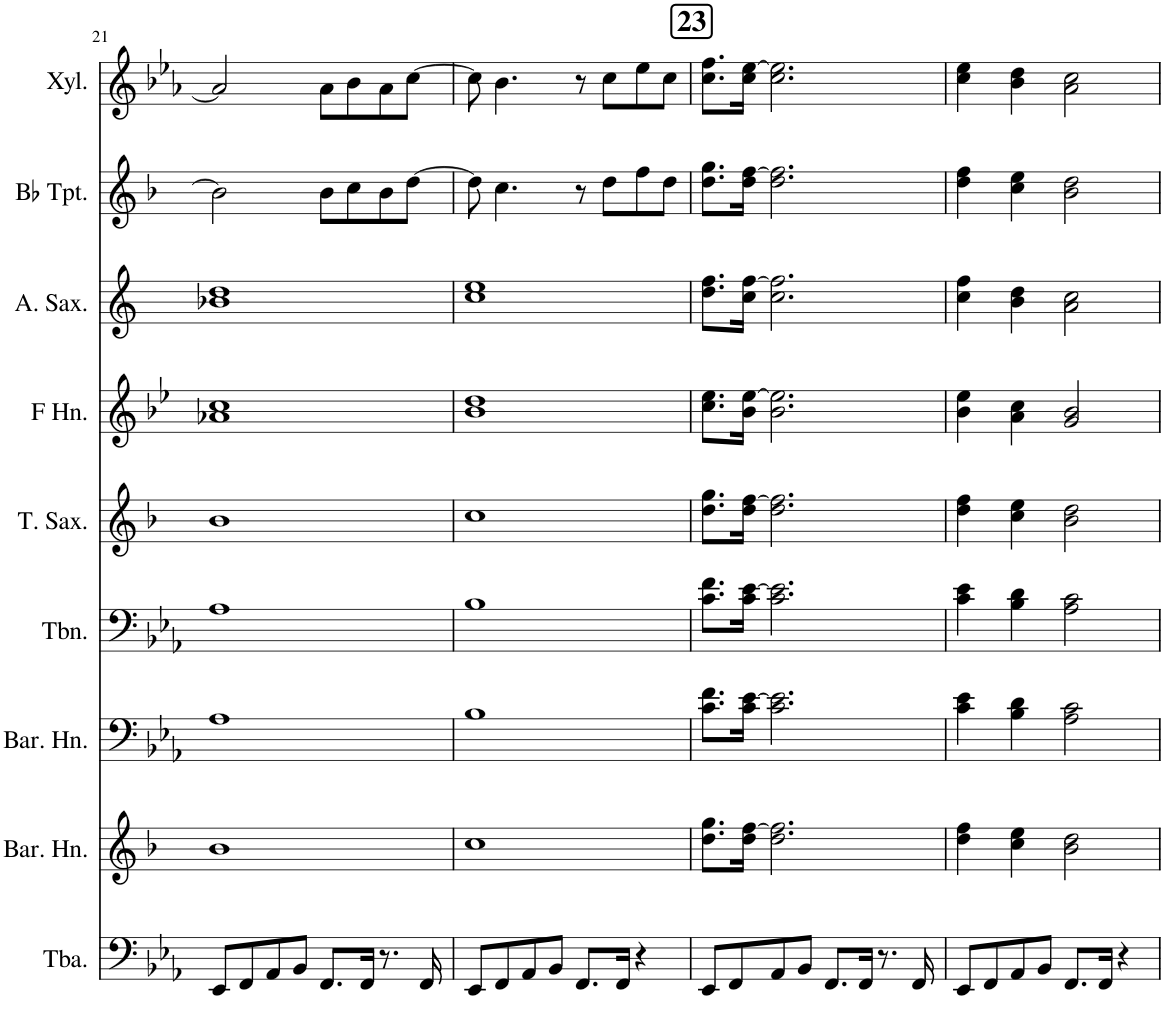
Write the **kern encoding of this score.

**kern	**kern	**kern	**kern	**kern	**kern	**kern	**kern	**kern
*part9	*part8	*part7	*part6	*part5	*part4	*part3	*part2	*part1
*staff9	*staff8	*staff7	*staff6	*staff5	*staff4	*staff3	*staff2	*staff1
*I"Tuba	*I"Baritone Horn	*I"Baritone Horn	*I"Trombone	*I"Tenor Saxophone	*I"Horn in F	*I"Alto Saxophone	*I"Bb Trumpet	*I"Xylophone
*I'Tba.	*I'Bar. Hn.	*I'Bar. Hn.	*I'Tbn.	*I'T. Sax.	*	*I'A. Sax.	*I'Bb Tpt.	*I'Xyl.
!!LO:PB:g=z
*clefF4	*clefG2	*clefF4	*clefF4	*clefG2	*clefG2	*clefG2	*clefG2	*clefG2
*	*Trd8c14	*Trd4c7	*	*Trd8c14	*Trd4c7	*Trd5c9	*Trd1c2	*Trd-7c-12
*k[b-e-a-]	*k[b-]	*k[b-e-a-]	*k[b-e-a-]	*k[b-]	*k[b-e-]	*k[]	*k[b-]	*k[b-e-a-]
*M4/4	*M4/4	*M4/4	*M4/4	*M4/4	*M4/4	*M4/4	*M4/4	*M4/4
=21	=21	=21	=21	=21	=21	=21	=21	=21
8EE-/L	1b-	1A-	1A-	1b-	1a-X 1cc	1b-X 1dd	2b-\]	2a-/]
8FF/	.	.	.	.	.	.	.	.
8AA-/	.	.	.	.	.	.	.	.
8BB-/J	.	.	.	.	.	.	.	.
8.FF/L	.	.	.	.	.	.	8b-\L	8a-\L
.	.	.	.	.	.	.	8cc\	8b-\
16FF/Jk	.	.	.	.	.	.	.	.
8.r	.	.	.	.	.	.	8b-\	8a-\
.	.	.	.	.	.	.	[8dd\J	[8cc\J
16FF/	.	.	.	.	.	.	.	.
=22	=22	=22	=22	=22	=22	=22	=22	=22
8EE-/L	1cc	1B-	1B-	1cc	1b- 1dd	1cc 1ee	8dd\]	8cc\]
8FF/	.	.	.	.	.	.	4.cc\	4.b-\
8AA-/	.	.	.	.	.	.	.	.
8BB-/J	.	.	.	.	.	.	.	.
8.FF/L	.	.	.	.	.	.	8r	8r
.	.	.	.	.	.	.	8dd\L	8cc\L
16FF/Jk	.	.	.	.	.	.	.	.
4r	.	.	.	.	.	.	8ff\	8ee-\
.	.	.	.	.	.	.	8dd\J	8cc\J
!!LO:REH:place=s1:a:B:cj:fs=14:t=23
=23	=23	=23	=23	=23	=23	=23	=23	=23
8EE-/L	8.dd\ 8.gg\L	8.c\ 8.f\L	8.c\ 8.f\L	8.dd\ 8.gg\L	8.cc\ 8.ee-\L	8.dd\ 8.ff\L	8.dd\ 8.gg\L	8.cc\ 8.ff\L
8FF/	.	.	.	.	.	.	.	.
.	16dd\ [16ff\Jk	16c\ [16e-\Jk	16c\ [16e-\Jk	16dd\ [16ff\Jk	16b-\ [16ee-\Jk	16cc\ [16ff\Jk	16dd\ [16ff\Jk	16cc\ [16ee-\Jk
8AA-/	2.dd\ 2.ff\]	2.c\ 2.e-\]	2.c\ 2.e-\]	2.dd\ 2.ff\]	2.b-\ 2.ee-\]	2.cc\ 2.ff\]	2.dd\ 2.ff\]	2.cc\ 2.ee-\]
8BB-/J	.	.	.	.	.	.	.	.
8.FF/L	.	.	.	.	.	.	.	.
16FF/Jk	.	.	.	.	.	.	.	.
8.r	.	.	.	.	.	.	.	.
16FF/	.	.	.	.	.	.	.	.
=24	=24	=24	=24	=24	=24	=24	=24	=24
8EE-/L	4dd\ 4ff\	4c\ 4e-\	4c\ 4e-\	4dd\ 4ff\	4b-\ 4ee-\	4cc\ 4ff\	4dd\ 4ff\	4cc\ 4ee-\
8FF/	.	.	.	.	.	.	.	.
8AA-/	4cc\ 4ee\	4B-\ 4d\	4B-\ 4d\	4cc\ 4ee\	4a\ 4cc\	4b\ 4dd\	4cc\ 4ee\	4b-\ 4dd\
8BB-/J	.	.	.	.	.	.	.	.
8.FF/L	2b-\ 2dd\	2A-\ 2c\	2A-\ 2c\	2b-\ 2dd\	2g/ 2b-/	2a\ 2cc\	2b-\ 2dd\	2a-\ 2cc\
16FF/Jk	.	.	.	.	.	.	.	.
4r	.	.	.	.	.	.	.	.
=	=	=	=	=	=	=	=	=
*-	*-	*-	*-	*-	*-	*-	*-	*-
